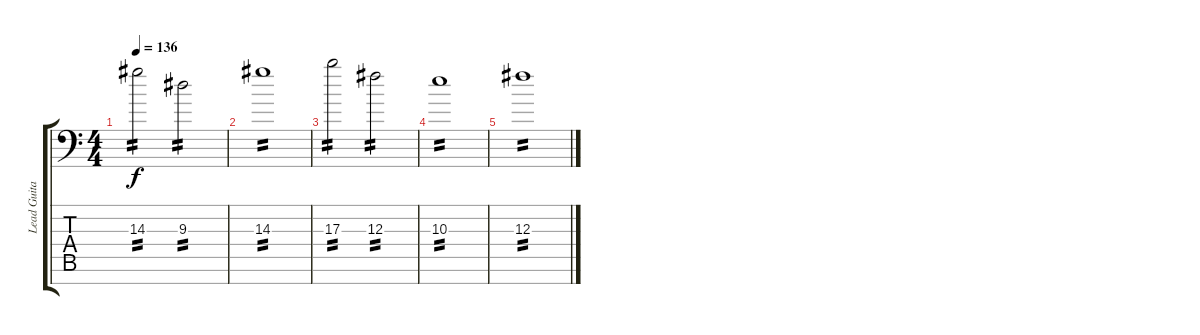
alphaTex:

\track ("Lead Guitar " "Lead Guita") {instrument distortionguitar}
\staff {score tabs}
\tuning (E4 B3 Gb3 D3 A2 E2 A1) {hide}
\ts (4 4)
\tempo 136
\clef f4
\ks c
14.3.2{tp 2 dy f} 9.3.2{tp 2} |
14.3.1{tp 2} |
17.3.2{tp 2} 12.3.2{tp 2} |
10.3.1{tp 2} |
12.3.1{tp 2}
